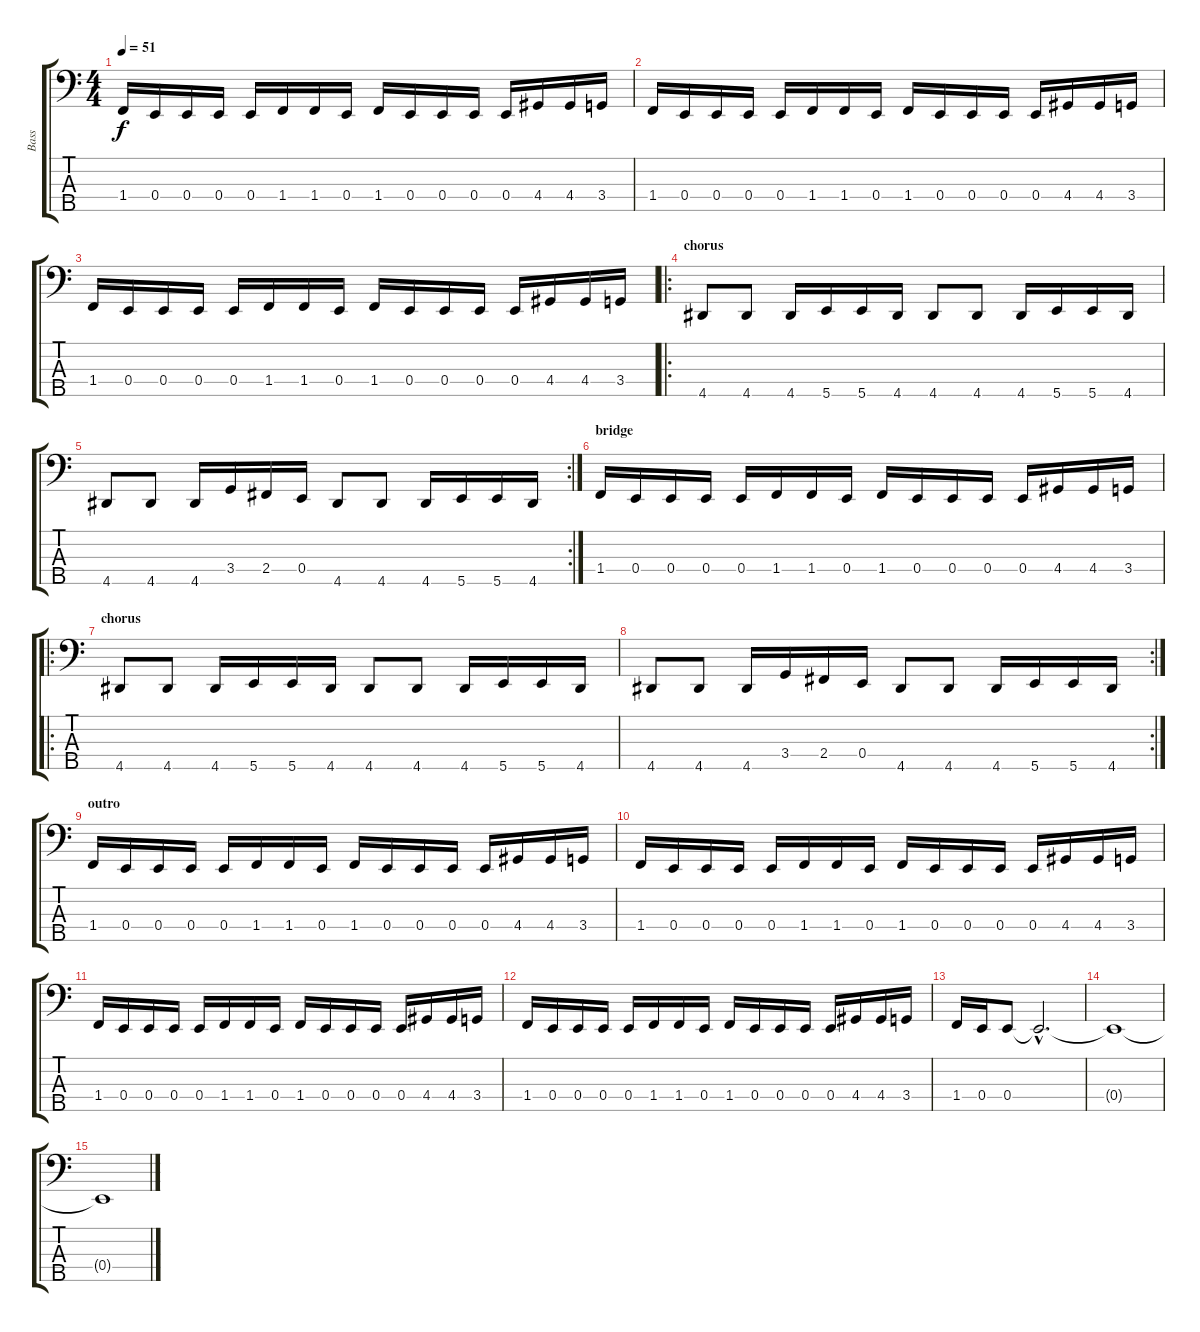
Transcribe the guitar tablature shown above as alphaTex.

\track ("Bass" "Bass") {instrument electricbassfinger}
\staff {score tabs}
\tuning (G2 D2 A1 E1 B0) {hide}
\ts (4 4)
\tempo 51
\clef f4
\ks c
1.4.16{dy f} 0.4.16 0.4.16 0.4.16 0.4.16 1.4.16 1.4.16 0.4.16 1.4.16 0.4.16 0.4.16 0.4.16 0.4.16 4.4.16 4.4.16 3.4.16 |
1.4.16 0.4.16 0.4.16 0.4.16 0.4.16 1.4.16 1.4.16 0.4.16 1.4.16 0.4.16 0.4.16 0.4.16 0.4.16 4.4.16 4.4.16 3.4.16 |
1.4.16 0.4.16 0.4.16 0.4.16 0.4.16 1.4.16 1.4.16 0.4.16 1.4.16 0.4.16 0.4.16 0.4.16 0.4.16 4.4.16 4.4.16 3.4.16 |
\ro
\section ("" "chorus")
4.5.8 4.5.8 4.5.16 5.5.16 5.5.16 4.5.16 4.5.8 4.5.8 4.5.16 5.5.16 5.5.16 4.5.16 |
\rc 2
4.5.8 4.5.8 4.5.16 3.4.16 2.4.16 0.4.16 4.5.8 4.5.8 4.5.16 5.5.16 5.5.16 4.5.16 |
\section ("" "bridge")
1.4.16 0.4.16 0.4.16 0.4.16 0.4.16 1.4.16 1.4.16 0.4.16 1.4.16 0.4.16 0.4.16 0.4.16 0.4.16 4.4.16 4.4.16 3.4.16 |
\ro
\section ("" "chorus")
4.5.8 4.5.8 4.5.16 5.5.16 5.5.16 4.5.16 4.5.8 4.5.8 4.5.16 5.5.16 5.5.16 4.5.16 |
\rc 2
4.5.8 4.5.8 4.5.16 3.4.16 2.4.16 0.4.16 4.5.8 4.5.8 4.5.16 5.5.16 5.5.16 4.5.16 |
\section ("" "outro")
1.4.16 0.4.16 0.4.16 0.4.16 0.4.16 1.4.16 1.4.16 0.4.16 1.4.16 0.4.16 0.4.16 0.4.16 0.4.16 4.4.16 4.4.16 3.4.16 |
1.4.16 0.4.16 0.4.16 0.4.16 0.4.16 1.4.16 1.4.16 0.4.16 1.4.16 0.4.16 0.4.16 0.4.16 0.4.16 4.4.16 4.4.16 3.4.16 |
1.4.16 0.4.16 0.4.16 0.4.16 0.4.16 1.4.16 1.4.16 0.4.16 1.4.16 0.4.16 0.4.16 0.4.16 0.4.16 4.4.16 4.4.16 3.4.16 |
1.4.16 0.4.16 0.4.16 0.4.16 0.4.16 1.4.16 1.4.16 0.4.16 1.4.16 0.4.16 0.4.16 0.4.16 0.4.16 4.4.16 4.4.16 3.4.16 |
1.4.16 0.4.16 0.4.8 0.4{hac t}.2{d} |
0.4{t}.1 |
0.4{t}.1
